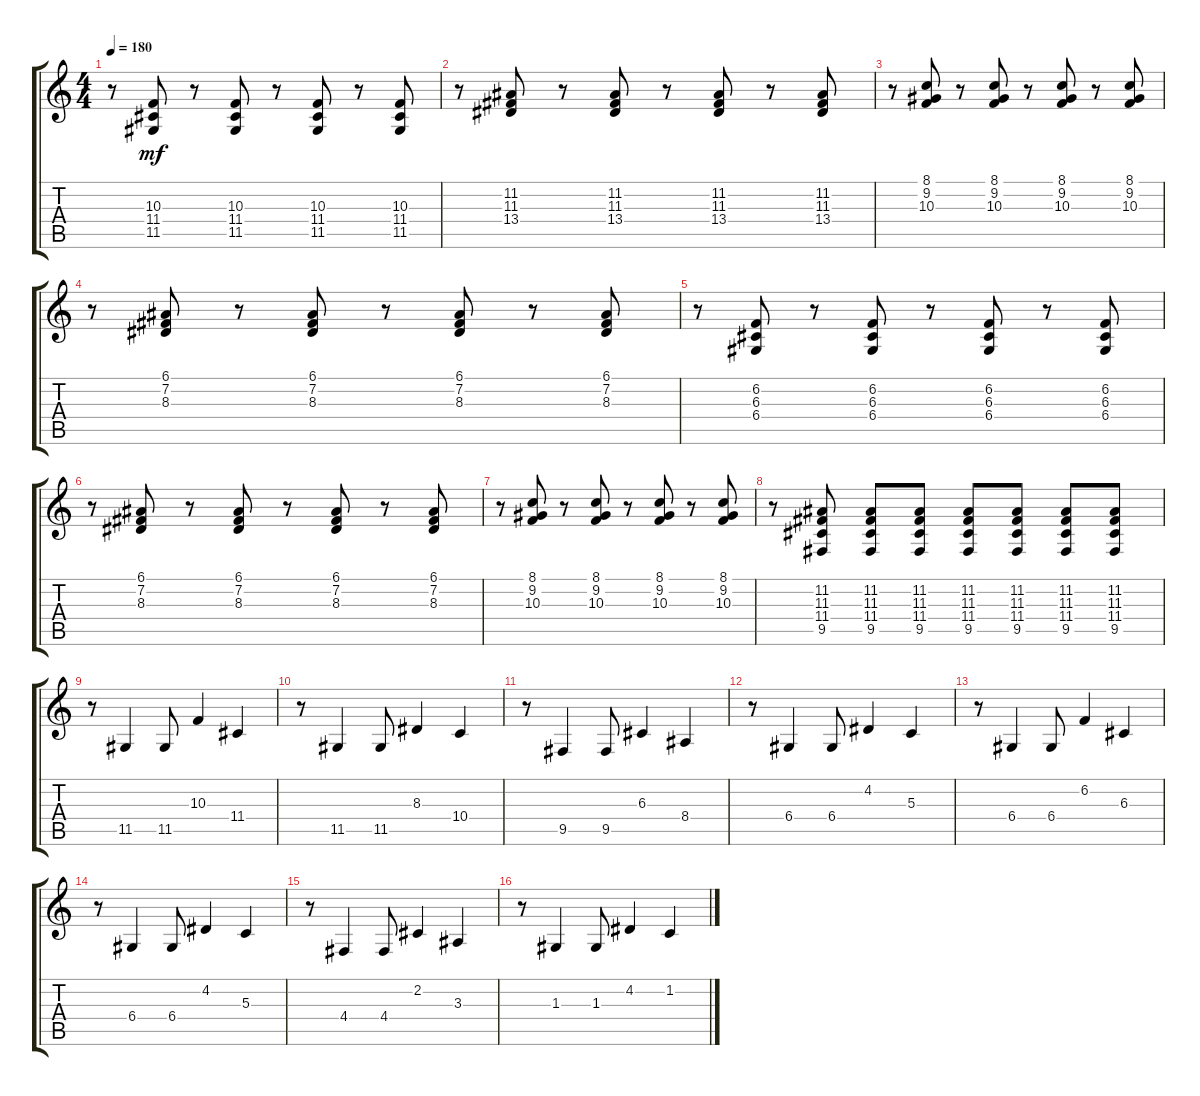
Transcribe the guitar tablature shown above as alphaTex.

\track "" {instrument sopranosax}
\staff {score tabs}
\tuning (E4 B3 G3 D3 A2 E2) {hide}
\ts (4 4)
\tempo 180
\clef g2
\ks c
r.8{dy mf} (10.3 11.4 11.5).8 r.8 (10.3 11.4 11.5).8 r.8 (10.3 11.4 11.5).8 r.8 (10.3 11.4 11.5).8 |
r.8 (11.2 11.3 13.4).8 r.8 (11.2 11.3 13.4).8 r.8 (11.2 11.3 13.4).8 r.8 (11.2 11.3 13.4).8 |
r.8 (8.1 9.2 10.3).8 r.8 (8.1 9.2 10.3).8 r.8 (8.1 9.2 10.3).8 r.8 (8.1 9.2 10.3).8 |
r.8 (6.1 7.2 8.3).8 r.8 (6.1 7.2 8.3).8 r.8 (6.1 7.2 8.3).8 r.8 (6.1 7.2 8.3).8 |
r.8 (6.2 6.3 6.4).8 r.8 (6.2 6.3 6.4).8 r.8 (6.2 6.3 6.4).8 r.8 (6.2 6.3 6.4).8 |
r.8 (6.1 7.2 8.3).8 r.8 (6.1 7.2 8.3).8 r.8 (6.1 7.2 8.3).8 r.8 (6.1 7.2 8.3).8 |
r.8 (8.1 9.2 10.3).8 r.8 (8.1 9.2 10.3).8 r.8 (8.1 9.2 10.3).8 r.8 (8.1 9.2 10.3).8 |
r.8 (11.2 11.3 11.4 9.5).8 (11.2 11.3 11.4 9.5).8 (11.2 11.3 11.4 9.5).8 (11.2 11.3 11.4 9.5).8 (11.2 11.3 11.4 9.5).8 (11.2 11.3 11.4 9.5).8 (11.2 11.3 11.4 9.5).8 |
r.8 11.5.4 11.5.8 10.3.4 11.4.4 |
r.8 11.5.4 11.5.8 8.3.4 10.4.4 |
r.8 9.5.4 9.5.8 6.3.4 8.4.4 |
r.8 6.4.4 6.4.8 4.2.4 5.3.4 |
r.8 6.4.4 6.4.8 6.2.4 6.3.4 |
r.8 6.4.4 6.4.8 4.2.4 5.3.4 |
r.8 4.4.4 4.4.8 2.2.4 3.3.4 |
r.8 1.3.4 1.3.8 4.2.4 1.2.4
